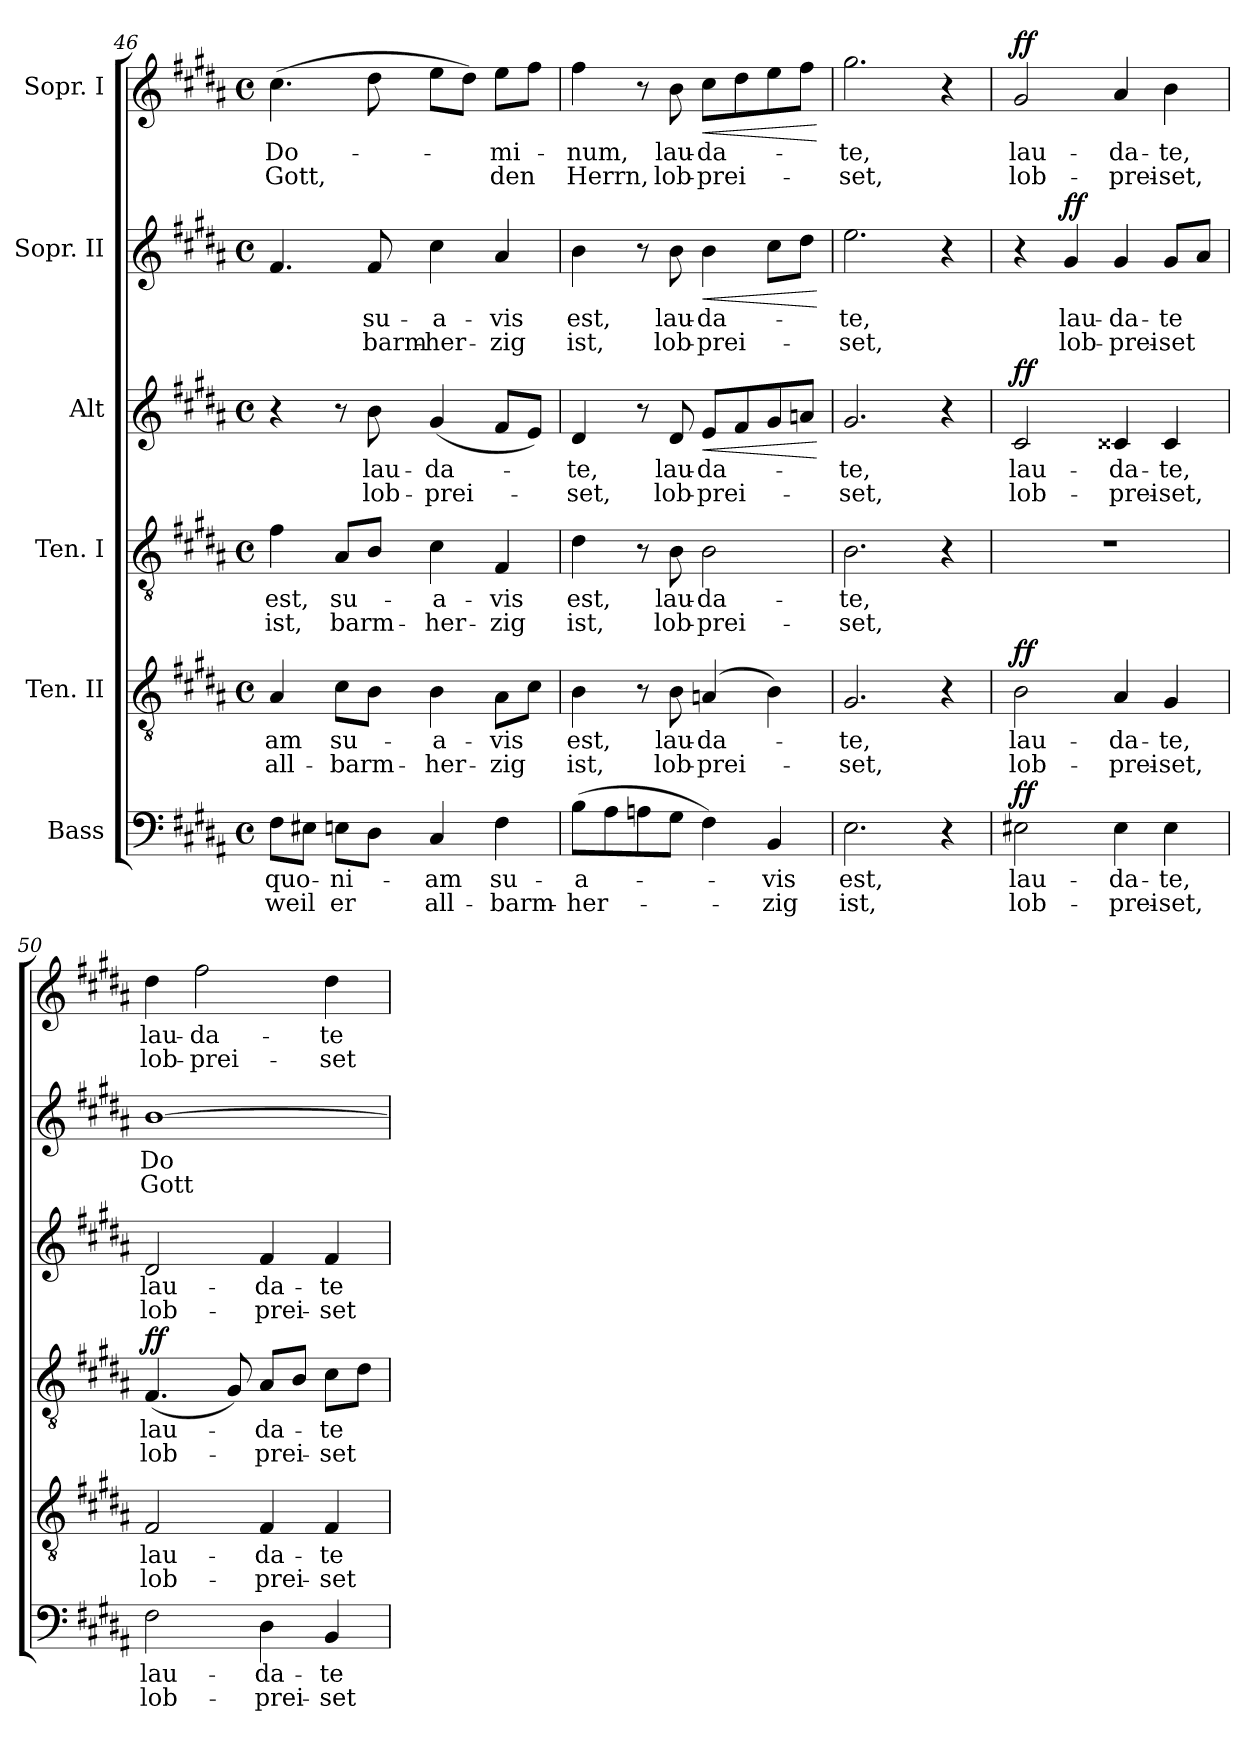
**kern	**text	**text	**dynam	**kern	**text	**text	**dynam	**kern	**text	**text	**dynam	**kern	**text	**text	**dynam	**kern	**text	**text	**dynam	**kern	**text	**text	**dynam
*part6	*part6	*part6	*part6	*part5	*part5	*part5	*part5	*part4	*part4	*part4	*part4	*part3	*part3	*part3	*part3	*part2	*part2	*part2	*part2	*part1	*part1	*part1	*part1
*staff6	*staff6	*staff6	*staff6	*staff5	*staff5	*staff5	*staff5	*staff4	*staff4	*staff4	*staff4	*staff3	*staff3	*staff3	*staff3	*staff2	*staff2	*staff2	*staff2	*staff1	*staff1	*staff1	*staff1
*I"Bass	*	*	*	*I"Ten. II	*	*	*	*I"Ten. I	*	*	*	*I"Alt	*	*	*	*I"Sopr. II	*	*	*	*I"Sopr. I	*	*	*
*clefF4	*	*	*	*clefGv2	*	*	*	*clefGv2	*	*	*	*clefG2	*	*	*	*clefG2	*	*	*	*clefG2	*	*	*
*k[f#c#g#d#a#]	*	*	*	*k[f#c#g#d#a#]	*	*	*	*k[f#c#g#d#a#]	*	*	*	*k[f#c#g#d#a#]	*	*	*	*k[f#c#g#d#a#]	*	*	*	*k[f#c#g#d#a#]	*	*	*
*B:	*	*	*	*B:	*	*	*	*B:	*	*	*	*B:	*	*	*	*B:	*	*	*	*B:	*	*	*
*M4/4	*	*	*	*M4/4	*	*	*	*M4/4	*	*	*	*M4/4	*	*	*	*M4/4	*	*	*	*M4/4	*	*	*
*met(c)	*	*	*	*met(c)	*	*	*	*met(c)	*	*	*	*met(c)	*	*	*	*met(c)	*	*	*	*met(c)	*	*	*
=46	=46	=46	=46	=46	=46	=46	=46	=46	=46	=46	=46	=46	=46	=46	=46	=46	=46	=46	=46	=46	=46	=46	=46
8F#\L	quo-	weil	.	4A#/	-am	all-	.	4f#\	est,	ist,	.	4r	.	.	.	4.f#/	.	.	.	(>4.cc#\	Do-	Gott,	.
8E#X\J	.	.	.	.	.	.	.	.	.	.	.	.	.	.	.	.	.	.	.	.	.	.	.
8En\L	-ni-	er	.	8c#\L	su-	-barm-	.	8A#/L	su-	barm-	.	8r	.	.	.	.	.	.	.	.	.	.	.
8D#\J	.	.	.	8B\J	.	.	.	8B/J	.	.	.	8b\	lau-	lob-	.	8f#/	su-	-barm-	.	8dd#\	.	.	.
4C#/	-am	all-	.	4B\	-a-	-her-	.	4c#\	-a-	-her-	.	(4g#/	-da-	-prei-	.	4cc#\	-a-	-her-	.	8ee\L	.	.	.
.	.	.	.	.	.	.	.	.	.	.	.	.	.	.	.	.	.	.	.	8dd#\J)	.	.	.
4F#\	su-	-barm-	.	8A#\L	-vis	-zig	.	4F#/	-vis	-zig	.	8f#/L	.	.	.	4a#/	-vis	-zig	.	8ee\L	-mi-	den	.
.	.	.	.	8c#\J	.	.	.	.	.	.	.	8e/J)	.	.	.	.	.	.	.	8ff#\J	.	.	.
=47	=47	=47	=47	=47	=47	=47	=47	=47	=47	=47	=47	=47	=47	=47	=47	=47	=47	=47	=47	=47	=47	=47	=47
(>8B\L	-a-	-her-	.	4B\	est,	ist,	.	4d#\	est,	ist,	.	4d#/	-te,	-set,	.	4b\	est,	ist,	.	4ff#\	-num,	Herrn,	.
8A#\	.	.	.	.	.	.	.	.	.	.	.	.	.	.	.	.	.	.	.	.	.	.	.
8An\	.	.	.	8r	.	.	.	8r	.	.	.	8r	.	.	.	8r	.	.	.	8r	.	.	.
8G#\J	.	.	.	8B\	lau-	lob-	.	8B\	lau-	lob-	.	8d#/	lau-	lob-	.	8b\	lau-	lob-	.	8b\	lau-	lob-	.
!	!	!	!	!	!	!	!	!	!	!	!	!	!	!	!LO:HP:b	!	!	!	!LO:HP:b	!	!	!	!LO:HP:b
4F#\)	.	.	.	(4An/	-da-	-prei-	.	2B\	-da-	-prei-	.	8e/L	-da-	-prei-	<	4b\	-da-	-prei-	<	8cc#\L	-da-	-prei-	<
.	.	.	.	.	.	.	.	.	.	.	.	8f#/	.	.	.	.	.	.	.	8dd#\	.	.	.
4BB/	-vis	-zig	.	4B\)	.	.	.	.	.	.	.	8g#/	.	.	.	8cc#\L	.	.	.	8ee\	.	.	.
.	.	.	.	.	.	.	.	.	.	.	.	8an/J	.	.	.	8dd#\J	.	.	.	8ff#\J	.	.	.
.	.	.	.	.	.	.	.	.	.	.	.	.	.	.	[	.	.	.	[	.	.	.	[
=48	=48	=48	=48	=48	=48	=48	=48	=48	=48	=48	=48	=48	=48	=48	=48	=48	=48	=48	=48	=48	=48	=48	=48
2.E\	est,	ist,	.	2.G#/	-te,	-set,	.	2.B\	-te,	-set,	.	2.g#/	-te,	-set,	.	2.ee\	-te,	-set,	.	2.gg#\	-te,	-set,	.
4r	.	.	.	4r	.	.	.	4r	.	.	.	4r	.	.	.	4r	.	.	.	4r	.	.	.
!!LO:LB:g=z
=49	=49	=49	=49	=49	=49	=49	=49	=49	=49	=49	=49	=49	=49	=49	=49	=49	=49	=49	=49	=49	=49	=49	=49
!	!	!	!LO:DY:a	!	!	!	!LO:DY:a	!	!	!	!	!	!	!	!LO:DY:a	!	!	!	!	!	!	!	!LO:DY:a
2E#X\	lau-	lob-	ff	2B\	lau-	lob-	ff	1r	.	.	.	2c#/	lau-	lob-	ff	4r	.	.	.	2g#/	lau-	lob-	ff
!	!	!	!	!	!	!	!	!	!	!	!	!	!	!	!	!	!	!	!LO:DY:a	!	!	!	!
.	.	.	.	.	.	.	.	.	.	.	.	.	.	.	.	4g#/	lau-	lob-	ff	.	.	.	.
4E#\	-da-	-prei-	.	4A#/	-da-	-prei-	.	.	.	.	.	4c##X/	-da-	-prei-	.	4g#/	-da-	-prei-	.	4a#/	-da-	-prei-	.
4E#\	-te,	-set,	.	4G#/	-te,	-set,	.	.	.	.	.	4c##/	-te,	-set,	.	8g#/L	-te	-set	.	4b\	-te,	-set,	.
.	.	.	.	.	.	.	.	.	.	.	.	.	.	.	.	8a#/J	.	.	.	.	.	.	.
=50	=50	=50	=50	=50	=50	=50	=50	=50	=50	=50	=50	=50	=50	=50	=50	=50	=50	=50	=50	=50	=50	=50	=50
!	!	!	!	!	!	!	!	!	!	!	!LO:DY:a	!	!	!	!	!	!	!	!	!	!	!	!
2F#\	lau-	lob-	.	2F#/	lau-	lob-	.	(4.F#/	lau-	lob-	ff	2d#/	lau-	lob-	.	[1b	Do-	Gott	.	4dd#\	lau-	lob-	.
.	.	.	.	.	.	.	.	.	.	.	.	.	.	.	.	.	.	.	.	2ff#\	-da-	-prei-	.
.	.	.	.	.	.	.	.	8G#/)	.	.	.	.	.	.	.	.	.	.	.	.	.	.	.
4D#\	-da-	-prei-	.	4F#/	-da-	-prei-	.	8A#/L	-da-	-prei-	.	4f#/	-da-	-prei-	.	.	.	.	.	.	.	.	.
.	.	.	.	.	.	.	.	8B/J	.	.	.	.	.	.	.	.	.	.	.	.	.	.	.
4BB/	-te	-set	.	4F#/	-te	-set	.	8c#\L	-te	-set	.	4f#/	-te	-set	.	.	.	.	.	4dd#\	-te	-set	.
.	.	.	.	.	.	.	.	8d#\J	.	.	.	.	.	.	.	.	.	.	.	.	.	.	.
=	=	=	=	=	=	=	=	=	=	=	=	=	=	=	=	=	=	=	=	=	=	=	=
*-	*-	*-	*-	*-	*-	*-	*-	*-	*-	*-	*-	*-	*-	*-	*-	*-	*-	*-	*-	*-	*-	*-	*-
